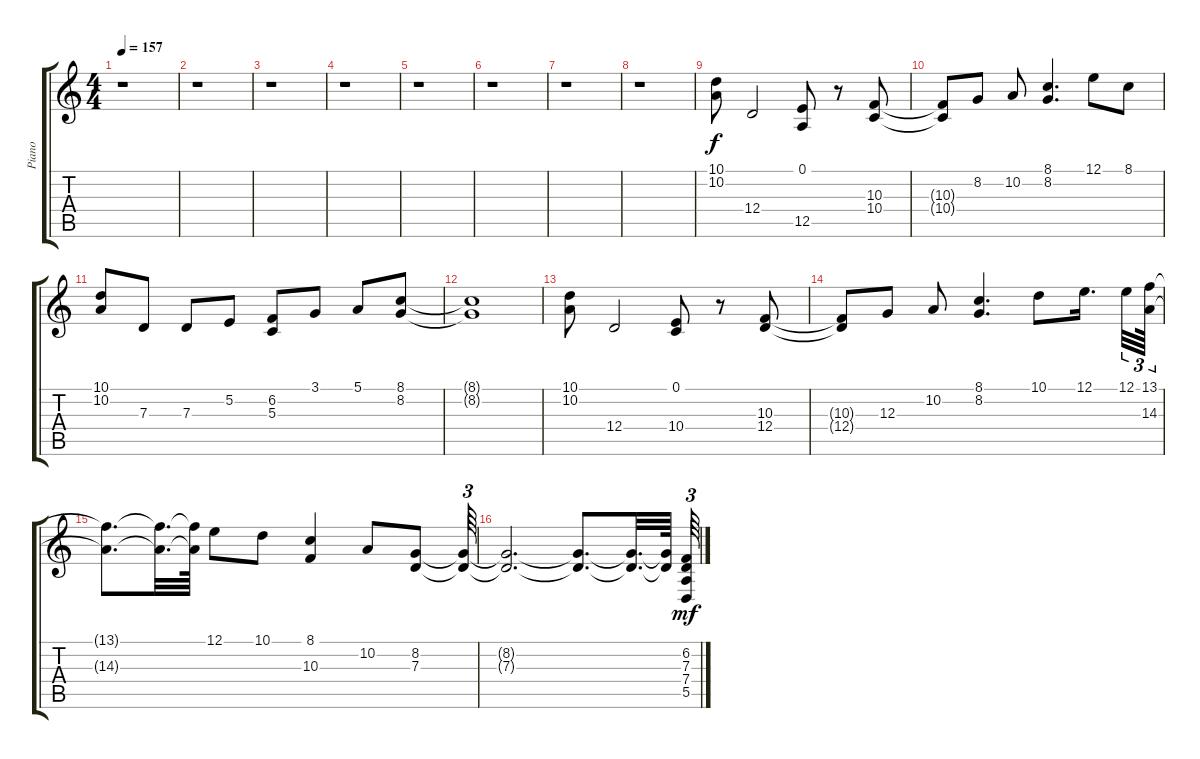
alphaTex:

\track ("Piano" "Piano") {instrument acousticgrandpiano}
\staff {score tabs}
\tuning (E4 B3 G3 D3 A2 E2) {hide}
\ts (4 4)
\tempo 157
\clef g2
\ks c
r.1{dy f} |
r.1 |
r.1 |
r.1 |
r.1 |
r.1 |
r.1 |
r.1 |
(10.1 10.2).8 12.4.2 (0.1 12.5).8 r.8 (10.3 10.4).8 |
(10.3{t} 10.4{t}).8 8.2.8 10.2.8 (8.1 8.2).4{d} 12.1.8 8.1.8 |
(10.1 10.2).8 7.3.8 7.3.8 5.2.8 (6.2 5.3).8 3.1.8 5.1.8 (8.1 8.2).8 |
(8.1{t} 8.2{t}).1 |
(10.1 10.2).8 12.4.2 (0.1 10.4).8 r.8 (10.3 12.4).8 |
(10.3{t} 12.4{t}).8 12.3.8 10.2.8 (8.1 8.2).4{d} 10.1.8 12.1.16{d} 12.1.32{tu (3 2)} (13.1 14.3).64{tu (3 2)} |
(13.1{t} 14.3{t}).8{d} (13.1{t} 14.3{t}).32{d} (13.1{t} 14.3{t}).64 12.1.8 10.1.8 (8.1 10.3).4 10.2.8 (8.2 7.3).8 (8.2{t} 7.3{t}).64{tu (3 2)} |
(8.2{t} 7.3{t}).2{d} (8.2{t} 7.3{t}).8{d} (8.2{t} 7.3{t}).32{d} (8.2{t} 7.3{t}).64 (6.2 7.3 7.4 5.5).64{tu (3 2) dy mf}
